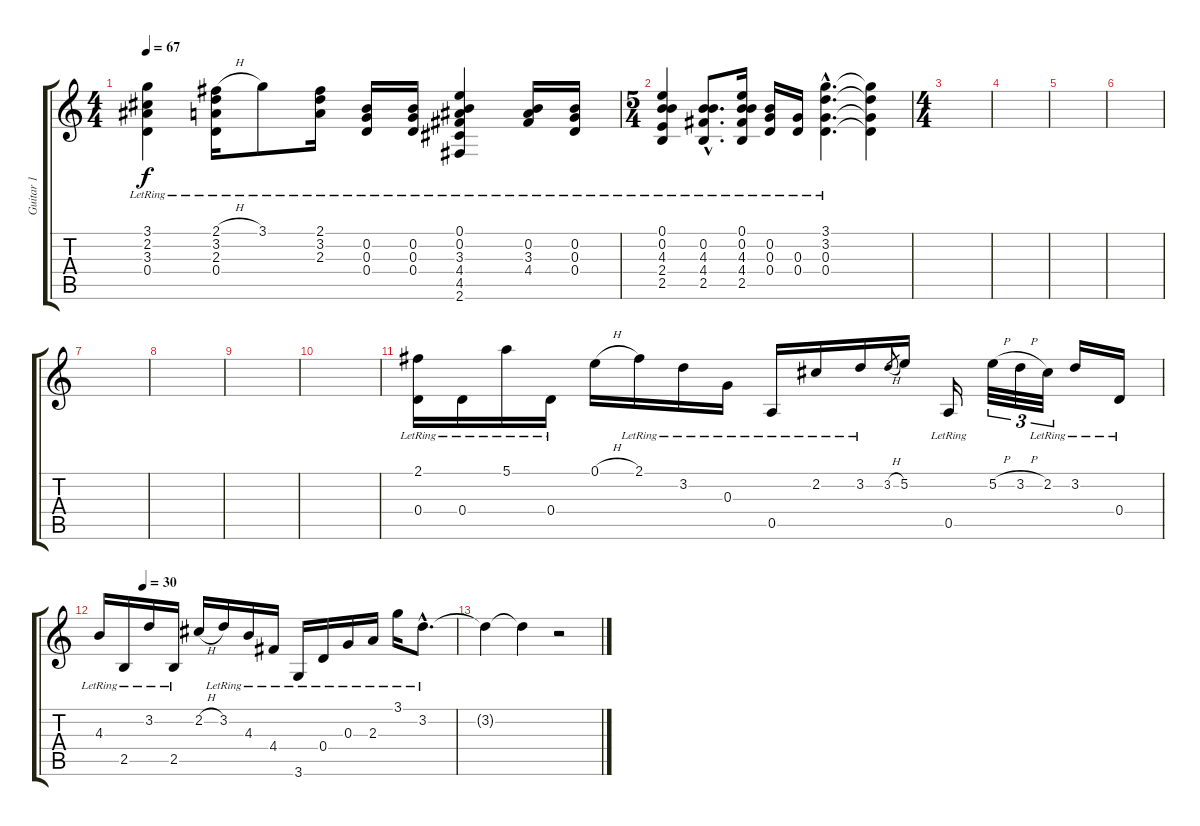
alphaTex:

\track ("Guitar 1" "Guitar 1") {instrument electricguitarclean}
\staff {score tabs}
\tuning (E4 B3 G3 D3 A2 E2) {hide}
\ts (4 4)
\tempo 67
\clef g2
\ks c
(3.1{lr} 2.2{lr} 3.3{lr} 0.4{lr}).4{dy f} (2.1{h} 3.2{lr} 2.3{lr} 0.4{lr}).16 3.1{lr}.8 (2.1{lr} 3.2{lr} 2.3{lr}).16 (0.2{lr} 0.3{lr} 0.4{lr}).16 (0.2{lr} 0.3{lr} 0.4{lr}).16 (0.1{lr} 0.2{lr} 3.3{lr} 4.4{lr} 4.5{lr} 2.6{lr}).4 (0.2{lr} 3.3{lr} 4.4{lr}).16 (0.2{lr} 0.3{lr} 0.4{lr}).16 |
\ts (5 4)
(0.1{lr} 0.2{lr} 4.3{lr} 2.4{lr} 2.5{lr}).4 (0.2{hac lr} 4.3{hac lr} 4.4{hac lr} 2.5{hac lr}).8{d} (0.1{lr} 0.2{lr} 4.3{lr} 4.4{lr} 2.5{lr}).16 (0.2{lr} 0.3{lr} 0.4{lr}).16 (0.3{lr} 0.4{lr}).16 (3.1{hac lr} 3.2{hac lr} 0.3{hac lr} 0.4{hac lr}).4{d} (3.1{t} 3.2{t} 0.3{t} 0.4{t}).4 |
\ts (4 4)
|
|
|
|
|
|
|
|
(2.1{lr} 0.4{lr}).16 0.4{lr}.16 5.1{lr}.16 0.4{lr}.16 0.1{h}.16 2.1{lr}.16 3.2{lr}.16 0.3{lr}.16 0.5{lr}.16 2.2{lr}.16 3.2{lr}.16 3.2{h}.8{gr} 5.2.16 0.5{lr}.16 5.2{h}.32{tu (3 2)} 3.2{h}.32{tu (3 2)} 2.2{lr}.32{tu (3 2)} 3.2{lr}.16 0.4{lr}.16 |
\tempo (30 0.125)
4.3{lr}.16 2.5{lr}.16 3.2{lr}.16 2.5{lr}.16 2.2{h}.16 3.2{lr}.16 4.3{lr}.16 4.4{lr}.16 3.6{lr}.16 0.4{lr}.16 0.3{lr}.16 2.3{lr}.16 3.1{lr}.16 3.2{hac lr}.8{d} |
3.2{t}.4 3.2{t}.4 r.2
